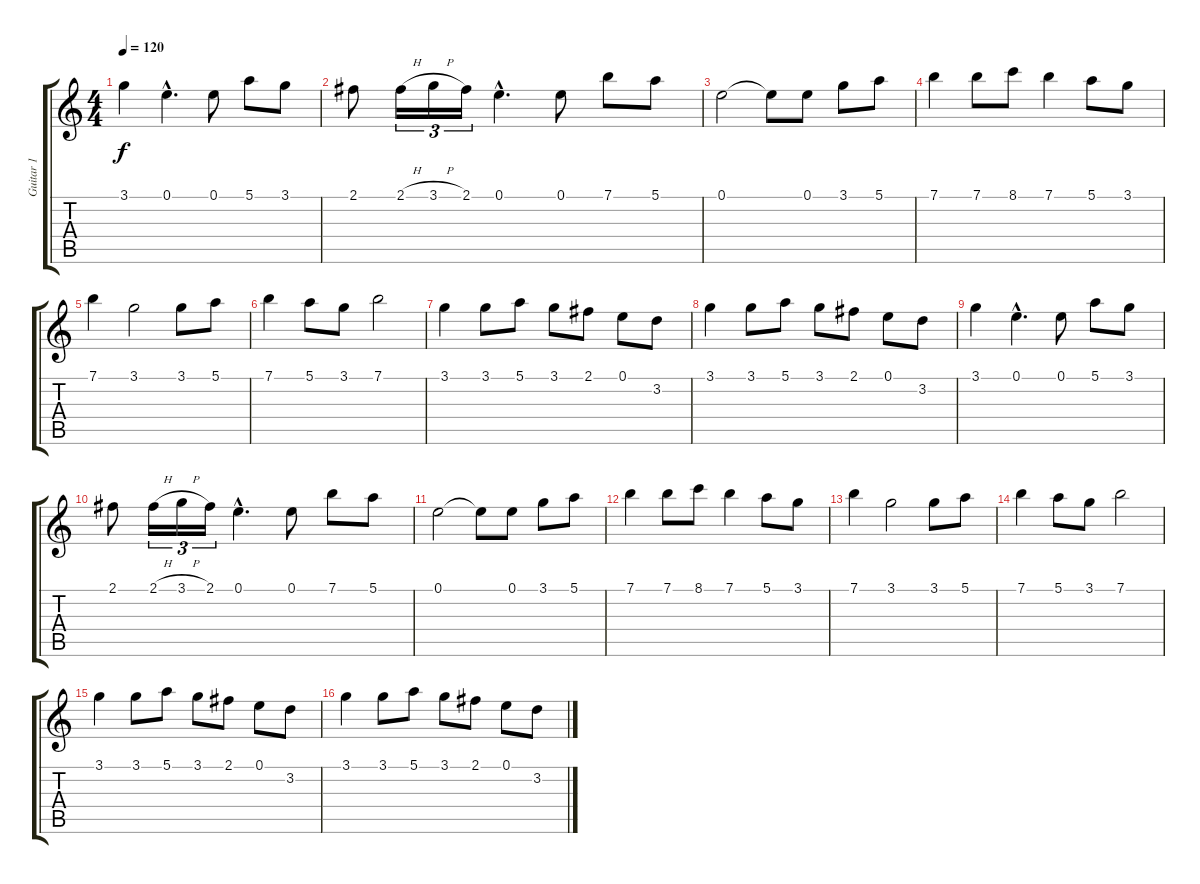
\track ("Guitar 1" "Guitar 1") {instrument overdrivenguitar}
\staff {score tabs}
\tuning (E4 B3 G3 D3 A2 E2) {hide}
\ts (4 4)
\tempo 120
\clef g2
\ks c
3.1.4{dy f} 0.1{hac}.4{d} 0.1.8 5.1.8 3.1.8 |
2.1.8 2.1{h}.16{tu (3 2)} 3.1{h}.16{tu (3 2)} 2.1.16{tu (3 2)} 0.1{hac}.4{d} 0.1.8 7.1.8 5.1.8 |
0.1.2 0.1{t}.8 0.1.8 3.1.8 5.1.8 |
7.1.4 7.1.8 8.1.8 7.1.4 5.1.8 3.1.8 |
7.1.4{instrument electricguitarmuted} 3.1.2 3.1.8 5.1.8 |
7.1.4 5.1.8 3.1.8 7.1.2 |
3.1.4 3.1.8 5.1.8 3.1.8 2.1.8 0.1.8 3.2.8 |
3.1.4 3.1.8 5.1.8 3.1.8 2.1.8 0.1.8 3.2.8 |
3.1.4 0.1{hac}.4{d} 0.1.8 5.1.8 3.1.8 |
2.1.8 2.1{h}.16{tu (3 2)} 3.1{h}.16{tu (3 2)} 2.1.16{tu (3 2)} 0.1{hac}.4{d} 0.1.8 7.1.8 5.1.8 |
0.1.2 0.1{t}.8 0.1.8 3.1.8 5.1.8 |
7.1.4 7.1.8 8.1.8 7.1.4 5.1.8 3.1.8 |
7.1.4{instrument overdrivenguitar} 3.1.2 3.1.8 5.1.8 |
7.1.4 5.1.8 3.1.8 7.1.2 |
3.1.4 3.1.8 5.1.8 3.1.8 2.1.8 0.1.8 3.2.8 |
3.1.4 3.1.8 5.1.8 3.1.8 2.1.8 0.1.8 3.2.8
